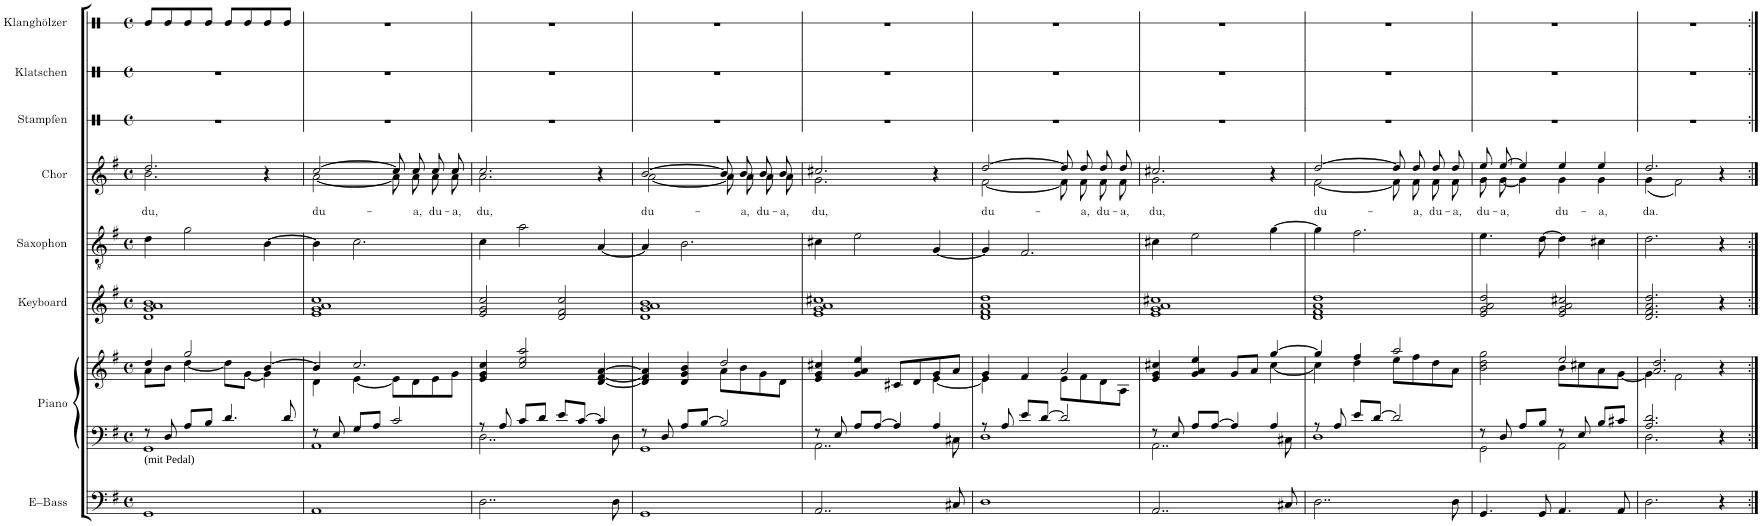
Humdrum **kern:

**kern	**kern	**kern	**kern	**kern	**kern	**text	**kern	**kern	**kern
*part8	*part7	*part7	*part6	*part5	*part4	*part4	*part3	*part2	*part1
*staff9	*staff8	*staff7	*staff6	*staff5	*staff4	*staff4	*staff3	*staff2	*staff1
*I"E–Bass	*I"Piano	*	*I"Keyboard	*I"Saxophon	*I"Chor	*	*I"Stampfen	*I"Klatschen	*I"Klanghölzer
*I'E-B.	*	*	*	*I'Sax.	*I'Chor	*	*I'Sta.	*I'Klt.	*I'Klh.
*	*	*	*	*	*	*	*stria1	*stria1	*stria1
*clefF4	*clefF4	*clefG2	*clefG2	*clefGv2	*clefG2	*	*clefX	*clefX	*clefX
*	*	*	*	*Trd8c14	*	*	*	*	*
*k[f#]	*k[f#]	*k[f#]	*k[f#]	*k[f#]	*k[f#]	*	*k[]	*k[]	*k[]
*M4/4	*M4/4	*M4/4	*M4/4	*M4/4	*M4/4	*	*M4/4	*M4/4	*M4/4
*met(c)	*met(c)	*met(c)	*met(c)	*met(c)	*met(c)	*	*met(c)	*met(c)	*met(c)
=1	=1	=1	=1	=1	=1	=1	=1	=1	=1
*	*^	*^	*	*	*^	*	*	*	*
!	!LO:TX:b:t=(mit Pedal)	!	!	!	!	!	!	!	!	!	!	!
!	!	!	!	!	!	!	!	!	!LO:LY:b	!	!	!
1GG	8r	1GG	4dd/	8a\L	1d 1g 1a 1b	4d\	2.dd/	2.b\	du,	1r	1r	8Re/L
.	8D/	.	.	8b\J	.	.	.	.	.	.	.	8Re/
.	8A/L	.	2gg/	[4dd\	.	2g\	.	.	.	.	.	8Re/
.	8B/J	.	.	.	.	.	.	.	.	.	.	8Re/J
.	4.d/	.	.	8dd\L]	.	.	.	.	.	.	.	8Re/L
.	.	.	.	[8g\J	.	.	.	.	.	.	.	8Re/
.	.	.	[4b/	4g\]	.	[4B\	4r	4ryy	.	.	.	8Re/
.	8d/	.	.	.	.	.	.	.	.	.	.	8Re/J
=2	=2	=2	=2	=2	=2	=2	=2	=2	=2	=2	=2	=2
!	!	!	!	!	!	!	!	!	!LO:LY:b	!	!	!
1AA	8r	1AA	4b/]	4d\	1e 1g 1a 1cc	4B\]	[2cc/	[2a\	du-	1r	1r	1r
.	8E/	.	.	.	.	.	.	.	.	.	.	.
.	8G/L	.	2.cc/	[4e\	.	2.c\	.	.	.	.	.	.
.	8A/J	.	.	.	.	.	.	.	.	.	.	.
.	2c/	.	.	8e\L]	.	.	8cc/L]	8a\L]	.	.	.	.
!	!	!	!	!	!	!	!	!	!LO:LY:b	!	!	!
.	.	.	.	8d\	.	.	8cc/J	8a\J	-a,	.	.	.
!	!	!	!	!	!	!	!	!	!LO:LY:b	!	!	!
.	.	.	.	8e\	.	.	8cc/L	8a\L	du-	.	.	.
!	!	!	!	!	!	!	!	!	!LO:LY:b	!	!	!
.	.	.	.	8g\J	.	.	8cc/J	8a\J	-a,	.	.	.
=3	=3	=3	=3	=3	=3	=3	=3	=3	=3	=3	=3	=3
!	!	!	!	!	!	!	!	!	!LO:LY:b	!	!	!
*	*	*	*v	*v	*	*	*	*	*	*	*	*
2..D\	8r	2..D\	4e/ 4g/ 4cc/	2e/ 2g/ 2cc/	4c\	2.cc/	2.a\	du,	1r	1r	1r
.	8A/	.	.	.	.	.	.	.	.	.	.
.	8c/L	.	2cc/ 2ee/ 2aa/	.	2a\	.	.	.	.	.	.
.	8d/J	.	.	.	.	.	.	.	.	.	.
.	8e/L	.	.	2d/ 2f#/ 2cc/	.	.	.	.	.	.	.
.	[8c/J	.	.	.	.	.	.	.	.	.	.
.	4c/]	.	[4d/ [4f#/ [4a/	.	[4A/	4r	4ryy	.	.	.	.
8D\	.	8D\	.	.	.	.	.	.	.	.	.
=4	=4	=4	=4	=4	=4	=4	=4	=4	=4	=4	=4
*	*	*	*^	*	*	*	*	*	*	*	*
!	!	!	!	!	!	!	!	!	!LO:LY:b	!	!	!
1GG	8r	1GG	4d/] 4f#/] 4a/]	2ryy	1d 1g 1a 1b	4A/]	[2b/	[2a\	du-	1r	1r	1r
.	8D/	.	.	.	.	.	.	.	.	.	.	.
.	8A/L	.	4d/ 4g/ 4b/	.	.	2.B\	.	.	.	.	.	.
.	[8B/J	.	.	.	.	.	.	.	.	.	.	.
.	2B/]	.	2dd/	8a\L	.	.	8b/L]	8a\L]	.	.	.	.
!	!	!	!	!	!	!	!	!	!LO:LY:b	!	!	!
.	.	.	.	8b\	.	.	8b/J	8a\J	-a,	.	.	.
!	!	!	!	!	!	!	!	!	!LO:LY:b	!	!	!
.	.	.	.	8g\	.	.	8b/L	8a\L	du-	.	.	.
!	!	!	!	!	!	!	!	!	!LO:LY:b	!	!	!
.	.	.	.	8d\J	.	.	8b/J	8a\J	-a,	.	.	.
=5	=5	=5	=5	=5	=5	=5	=5	=5	=5	=5	=5	=5
!	!	!	!	!	!	!	!	!	!LO:LY:b	!	!	!
2..AA/	8r	2..AA\	4e/ 4g/ 4cc#X/	2.ryy	1e 1g 1a 1cc#X	4c#X\	2.cc#X/	2.g\	du,	1r	1r	1r
.	8E/	.	.	.	.	.	.	.	.	.	.	.
.	8A/L	.	4g/ 4a/ 4ee/	.	.	2e\	.	.	.	.	.	.
.	[8A/J	.	.	.	.	.	.	.	.	.	.	.
.	4A/]	.	8c#X/L	.	.	.	.	.	.	.	.	.
.	.	.	8d/	.	.	.	.	.	.	.	.	.
.	4A/	.	8g/	[4e\	.	[4G/	4r	4ryy	.	.	.	.
8C#X/	.	8C#X\	8a/J	.	.	.	.	.	.	.	.	.
=6	=6	=6	=6	=6	=6	=6	=6	=6	=6	=6	=6	=6
!	!	!	!	!	!	!	!	!	!LO:LY:b	!	!	!
1D	8r	1D	4g/	4e\]	1d 1f# 1a 1dd	4G/]	[2dd/	[2f#\	du-	1r	1r	1r
.	8A/	.	.	.	.	.	.	.	.	.	.	.
.	8e/L	.	4f#/	4ryy	.	2.F#/	.	.	.	.	.	.
.	[8d/J	.	.	.	.	.	.	.	.	.	.	.
.	2d/]	.	2a/	8e\L	.	.	8dd/L]	8f#\L]	.	.	.	.
!	!	!	!	!	!	!	!	!	!LO:LY:b	!	!	!
.	.	.	.	8f#\	.	.	8dd/J	8f#\J	-a,	.	.	.
!	!	!	!	!	!	!	!	!	!LO:LY:b	!	!	!
.	.	.	.	8d\	.	.	8dd/L	8f#\L	du-	.	.	.
!	!	!	!	!	!	!	!	!	!LO:LY:b	!	!	!
.	.	.	.	8A\J	.	.	8dd/J	8f#\J	-a,	.	.	.
=7	=7	=7	=7	=7	=7	=7	=7	=7	=7	=7	=7	=7
!	!	!	!	!	!	!	!	!	!LO:LY:b	!	!	!
2..AA/	8r	2..AA\	4e/ 4g/ 4cc#X/	2.ryy	1e 1g 1a 1cc#X	4c#X\	2.cc#X/	2.g\	du,	1r	1r	1r
.	8E/	.	.	.	.	.	.	.	.	.	.	.
.	8A/L	.	4g/ 4a/ 4ee/	.	.	2e\	.	.	.	.	.	.
.	[8A/J	.	.	.	.	.	.	.	.	.	.	.
.	4A/]	.	8g/L	.	.	.	.	.	.	.	.	.
.	.	.	8a/J	.	.	.	.	.	.	.	.	.
.	4A/	.	[4gg/	[4cc#\	.	[4g\	4r	4ryy	.	.	.	.
8C#X/	.	8C#X\	.	.	.	.	.	.	.	.	.	.
=8	=8	=8	=8	=8	=8	=8	=8	=8	=8	=8	=8	=8
!	!	!	!	!	!	!	!	!	!LO:LY:b	!	!	!
2..D\	8r	1D	4gg/]	4cc#\]	1d 1f# 1a 1dd	4g\]	[2dd/	[2f#\	du-	1r	1r	1r
.	8A/	.	.	.	.	.	.	.	.	.	.	.
.	8e/L	.	4ff#/	4dd\	.	2.f#\	.	.	.	.	.	.
.	[8d/J	.	.	.	.	.	.	.	.	.	.	.
.	2d/]	.	2aa/	8ee\L	.	.	8dd/L]	8f#\L]	.	.	.	.
!	!	!	!	!	!	!	!	!	!LO:LY:b	!	!	!
.	.	.	.	8ff#\	.	.	8dd/J	8f#\J	-a,	.	.	.
!	!	!	!	!	!	!	!	!	!LO:LY:b	!	!	!
.	.	.	.	8dd\	.	.	8dd/L	8f#\L	du-	.	.	.
!	!	!	!	!	!	!	!	!	!LO:LY:b	!	!	!
8D\	.	.	.	8a\J	.	.	8dd/J	8f#\J	-a,	.	.	.
=9	=9	=9	=9	=9	=9	=9	=9	=9	=9	=9	=9	=9
!	!	!	!	!	!	!	!	!	!LO:LY:b	!	!	!
4.GG/	8r	2GG\	2b\ 2dd\ 2gg\	2ryy	2e/ 2g/ 2a/ 2dd/	4.e\	8ee/L	8g\L	du-	1r	1r	1r
!	!	!	!	!	!	!	!	!	!LO:LY:b	!	!	!
.	8D/	.	.	.	.	.	[8ee/J	[8g\J	-a,	.	.	.
.	8A/L	.	.	.	.	.	4ee/]	4g\]	.	.	.	.
8GG/	8B/J	.	.	.	.	[8d\	.	.	.	.	.	.
!	!	!	!	!	!	!	!	!	!LO:LY:b	!	!	!
4.AA/	8r	2AA\	2ee/	8b\L	2e/ 2g/ 2a/ 2cc#X/	4d\]	4ee/	4g\	du-	.	.	.
.	8E/	.	.	8cc#X\	.	.	.	.	.	.	.	.
!	!	!	!	!	!	!	!	!	!LO:LY:b	!	!	!
.	8B/L	.	.	8a\	.	4c#X\	4ee/	4g\	-a,	.	.	.
8AA/	8c#X/J	.	.	[8g\J	.	.	.	.	.	.	.	.
=10	=10	=10	=10	=10	=10	=10	=10	=10	=10	=10	=10	=10
!	!	!	!	!	!	!	!	!	!LO:LY:b	!	!	!
2.D\	2.A/ 2.d/	2.D\	2.a/ 2.dd/	4g\]	2.d/ 2.f#/ 2.a/ 2.dd/	2.d\	2.dd/	(<4g\	da.	1r	1r	1r
.	.	.	.	2f#\	.	.	.	2f#\)	.	.	.	.
4r	4r	4ryy	4r	4ryy	4r	4r	4r	4ryy	.	.	.	.
*	*v	*v	*	*	*	*	*v	*v	*	*	*	*
*	*	*v	*v	*	*	*	*	*	*	*
=:|!	=:|!	=:|!	=:|!	=:|!	=:|!	=:|!	=:|!	=:|!	=:|!
*-	*-	*-	*-	*-	*-	*-	*-	*-	*-
